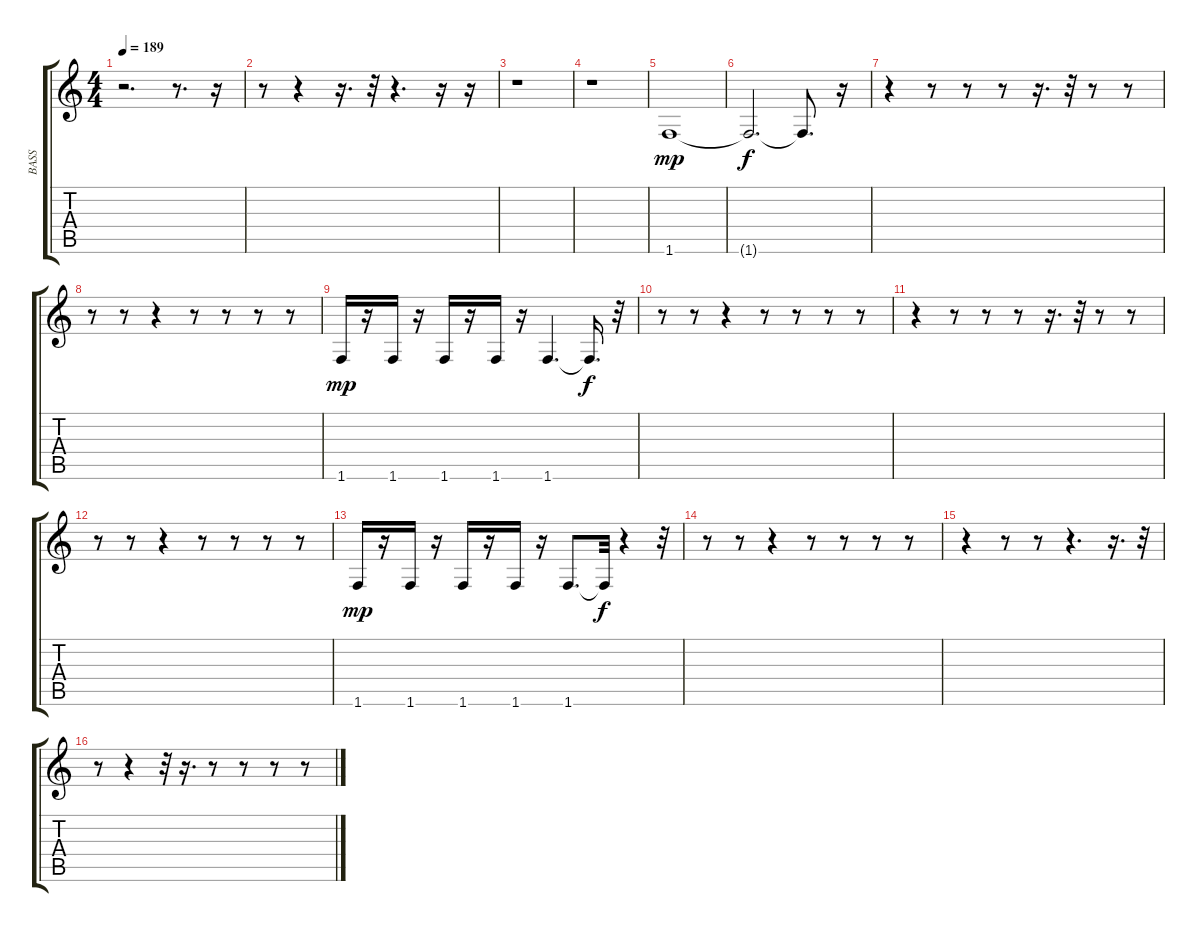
\track ("BASS" "BASS") {instrument electricbassfinger}
\staff {score tabs}
\tuning (E4 B3 G3 D3 A2 E2) {hide}
\ts (4 4)
\tempo 189
\clef g2
\ks c
r.2{d dy f} r.8{d} r.16 |
r.8 r.4 r.16{d} r.32 r.4{d} r.16 r.16 |
r.1 |
r.1 |
1.6.1{dy mp} |
1.6{t}.2{d dy f} 1.6{t}.8{d} r.16 |
r.4 r.8 r.8 r.8 r.16{d} r.32 r.8 r.8 |
r.8 r.8 r.4 r.8 r.8 r.8 r.8 |
1.6.16{dy mp} r.16 1.6.16 r.16 1.6.16 r.16 1.6.16 r.16 1.6.4{d} 1.6{t}.16{d dy f} r.32 |
r.8 r.8 r.4 r.8 r.8 r.8 r.8 |
r.4 r.8 r.8 r.8 r.16{d} r.32 r.8 r.8 |
r.8 r.8 r.4 r.8 r.8 r.8 r.8 |
1.6.16{dy mp} r.16 1.6.16 r.16 1.6.16 r.16 1.6.16 r.16 1.6.8{d} 1.6{t}.32{dy f} r.4 r.32 |
r.8 r.8 r.4 r.8 r.8 r.8 r.8 |
r.4 r.8 r.8 r.4{d} r.16{d} r.32 |
r.8 r.4 r.32 r.16{d} r.8 r.8 r.8 r.8
